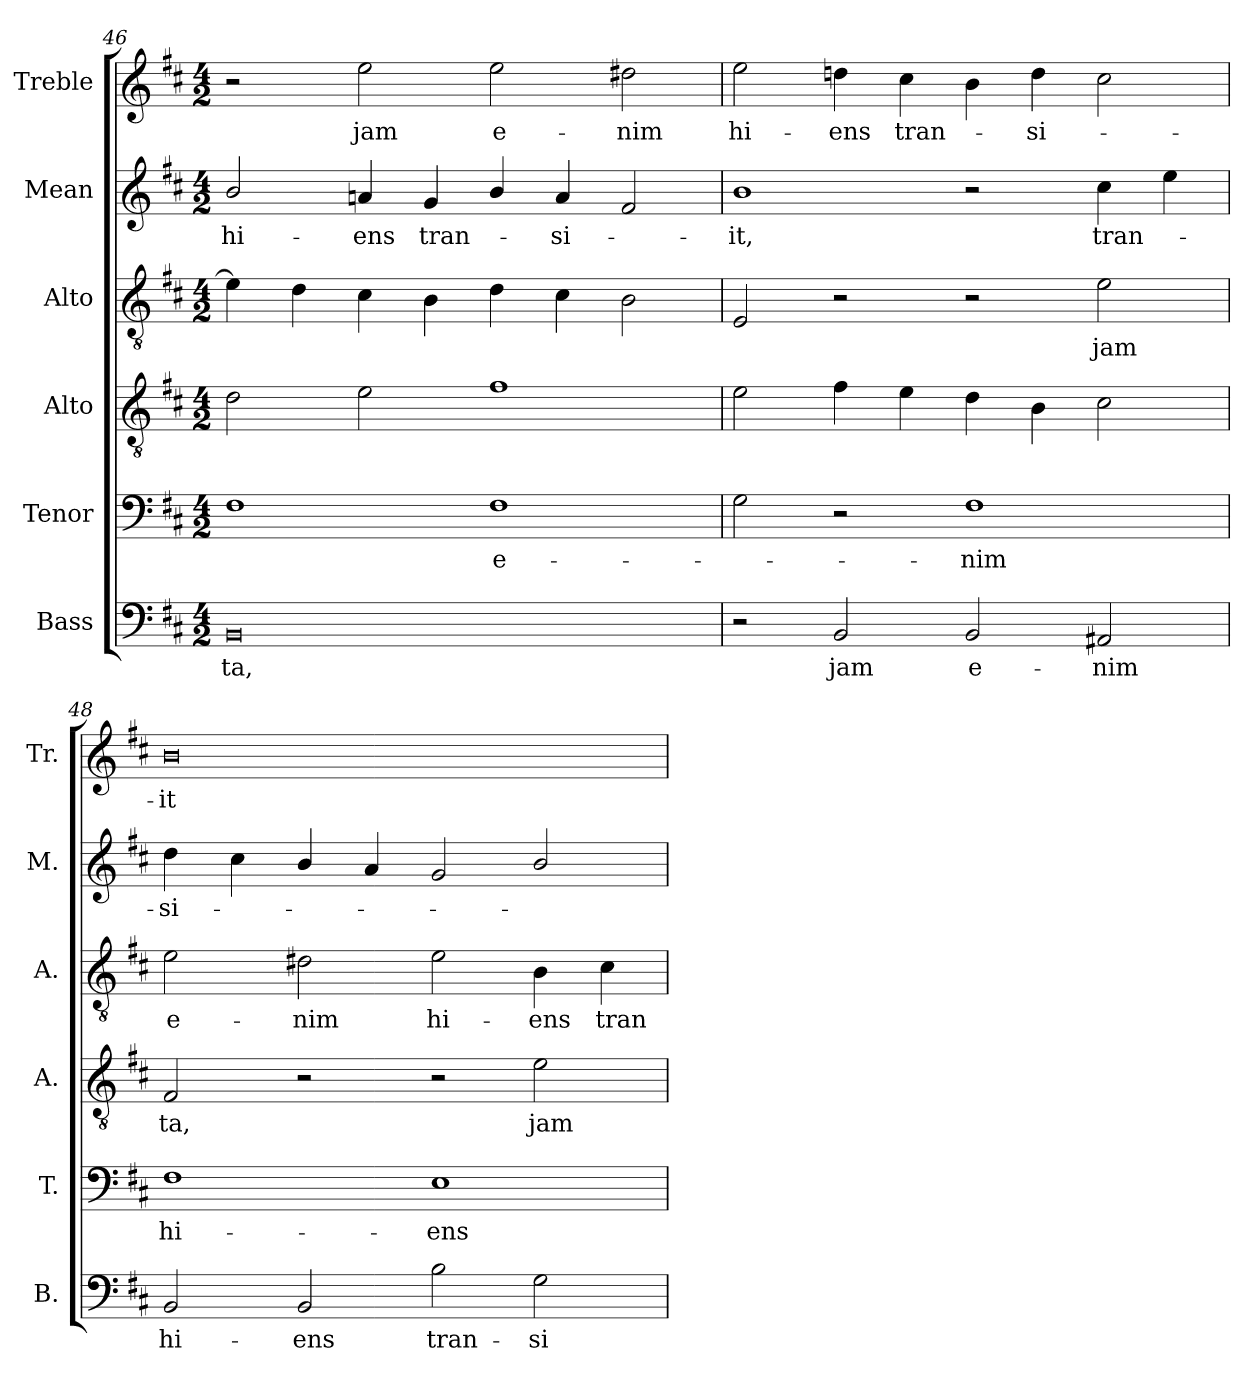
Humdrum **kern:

**kern	**text	**kern	**text	**kern	**text	**kern	**text	**kern	**text	**kern	**text
*part6	*part6	*part5	*part5	*part4	*part4	*part3	*part3	*part2	*part2	*part1	*part1
*staff6	*staff6	*staff5	*staff5	*staff4	*staff4	*staff3	*staff3	*staff2	*staff2	*staff1	*staff1
*I"Bass	*	*I"Tenor	*	*I"Alto	*	*I"Alto	*	*I"Mean	*	*I"Treble	*
*I'B.	*	*I'T.	*	*I'A.	*	*I'A.	*	*I'M.	*	*I'Tr.	*
!!LO:PB:g=z
*clefF4	*	*clefF4	*	*clefGv2	*	*clefGv2	*	*clefG2	*	*clefG2	*
*	*	*	*	*ITrd7c12	*	*ITrd7c12	*	*	*	*	*
*k[f#c#]	*	*k[f#c#]	*	*k[f#c#]	*	*k[f#c#]	*	*k[f#c#]	*	*k[f#c#]	*
*D:	*	*D:	*	*D:	*	*D:	*	*D:	*	*D:	*
*M4/2	*	*M4/2	*	*M4/2	*	*M4/2	*	*M4/2	*	*M4/2	*
=46	=46	=46	=46	=46	=46	=46	=46	=46	=46	=46	=46
!	!LO:LY:b:color=#000000	!	!	!	!	!	!	!	!	!	!
!	!	!	!	!	!	!	!	!	!LO:LY:b:color=#000000	!	!
0BBi	-ta,	1F#i	.	2Di\	.	4Ei\]	.	2bi/	hi-	2r	.
.	.	.	.	.	.	4Di\	.	.	.	.	.
!	!	!	!	!	!	!	!	!	!LO:LY:b:color=#000000	!	!
!	!	!	!	!	!	!	!	!	!	!	!LO:LY:b:color=#000000
.	.	.	.	2Ei\	.	4C#i\	.	4ani/	-ens	2eei\	jam
!	!	!	!	!	!	!	!	!	!LO:LY:b:color=#000000	!	!
.	.	.	.	.	.	4BBi\	.	4gi/	tran-	.	.
!	!	!	!LO:LY:b:color=#000000	!	!	!	!	!	!	!	!
!	!	!	!	!	!	!	!	!	!	!	!LO:LY:b:color=#000000
.	.	1F#i	e-	1F#i	.	4Di\	.	4bi/	.	2eei\	e-
!	!	!	!	!	!	!	!	!	!LO:LY:b:color=#000000	!	!
.	.	.	.	.	.	4C#i\	.	4ai/	-si-	.	.
!	!	!	!	!	!	!	!	!	!	!	!LO:LY:b:color=#000000
.	.	.	.	.	.	2BBi\	.	2f#i/	.	2dd#Xi\	-nim
=47	=47	=47	=47	=47	=47	=47	=47	=47	=47	=47	=47
!	!	!	!	!	!	!	!	!	!LO:LY:b:color=#000000	!	!
!	!	!	!	!	!	!	!	!	!	!	!LO:LY:b:color=#000000
2r	.	2Gi\	.	2Ei\	.	2EEi/	.	1bi	-it,	2eei\	hi-
!	!LO:LY:b:color=#000000	!	!	!	!	!	!	!	!	!	!
!	!	!	!	!	!	!	!	!	!	!	!LO:LY:b:color=#000000
2BBi/	jam	2r	.	4F#i\	.	2r	.	.	.	4ddni\	-ens
!	!	!	!	!	!	!	!	!	!	!	!LO:LY:b:color=#000000
.	.	.	.	4Ei\	.	.	.	.	.	4cc#i\	tran-
!	!LO:LY:b:color=#000000	!	!	!	!	!	!	!	!	!	!
!	!	!	!LO:LY:b:color=#000000	!	!	!	!	!	!	!	!
2BBi/	e-	1F#i	-nim	4Di\	.	2r	.	2r	.	4bi\	.
!	!	!	!	!	!	!	!	!	!	!	!LO:LY:b:color=#000000
.	.	.	.	4BBi\	.	.	.	.	.	4ddi\	-si-
!	!LO:LY:b:color=#000000	!	!	!	!	!	!	!	!	!	!
!	!	!	!	!	!	!	!LO:LY:b:color=#000000	!	!	!	!
!	!	!	!	!	!	!	!	!	!LO:LY:b:color=#000000	!	!
2AA#Xi/	-nim	.	.	2C#i\	.	2Ei\	jam	4cc#i\	tran-	2cc#i\	.
.	.	.	.	.	.	.	.	4eei\	.	.	.
=48	=48	=48	=48	=48	=48	=48	=48	=48	=48	=48	=48
!	!LO:LY:b:color=#000000	!	!	!	!	!	!	!	!	!	!
!	!	!	!LO:LY:b:color=#000000	!	!	!	!	!	!	!	!
!	!	!	!	!	!LO:LY:b:color=#000000	!	!	!	!	!	!
!	!	!	!	!	!	!	!LO:LY:b:color=#000000	!	!	!	!
!	!	!	!	!	!	!	!	!	!LO:LY:b:color=#000000	!	!
!	!	!	!	!	!	!	!	!	!	!	!LO:LY:b:color=#000000
2BBi/	hi-	1F#i	hi-	2FF#i/	-ta,	2Ei\	e-	4ddi\	-si-	0bi	-it
.	.	.	.	.	.	.	.	4cc#i\	.	.	.
!	!LO:LY:b:color=#000000	!	!	!	!	!	!	!	!	!	!
!	!	!	!	!	!	!	!LO:LY:b:color=#000000	!	!	!	!
2BBi/	-ens	.	.	2r	.	2D#Xi\	-nim	4bi/	.	.	.
.	.	.	.	.	.	.	.	4ai/	.	.	.
!	!LO:LY:b:color=#000000	!	!	!	!	!	!	!	!	!	!
!	!	!	!LO:LY:b:color=#000000	!	!	!	!	!	!	!	!
!	!	!	!	!	!	!	!LO:LY:b:color=#000000	!	!	!	!
2Bi\	tran-	1Ei	-ens	2r	.	2Ei\	hi-	2gi/	.	.	.
!	!LO:LY:b:color=#000000	!	!	!	!	!	!	!	!	!	!
!	!	!	!	!	!LO:LY:b:color=#000000	!	!	!	!	!	!
!	!	!	!	!	!	!	!LO:LY:b:color=#000000	!	!	!	!
2Gi\	-si-	.	.	2Ei\	jam	4BBi\	-ens	2bi/	.	.	.
!	!	!	!	!	!	!	!LO:LY:b:color=#000000	!	!	!	!
.	.	.	.	.	.	4C#i\	tran-	.	.	.	.
=	=	=	=	=	=	=	=	=	=	=	=
*-	*-	*-	*-	*-	*-	*-	*-	*-	*-	*-	*-
